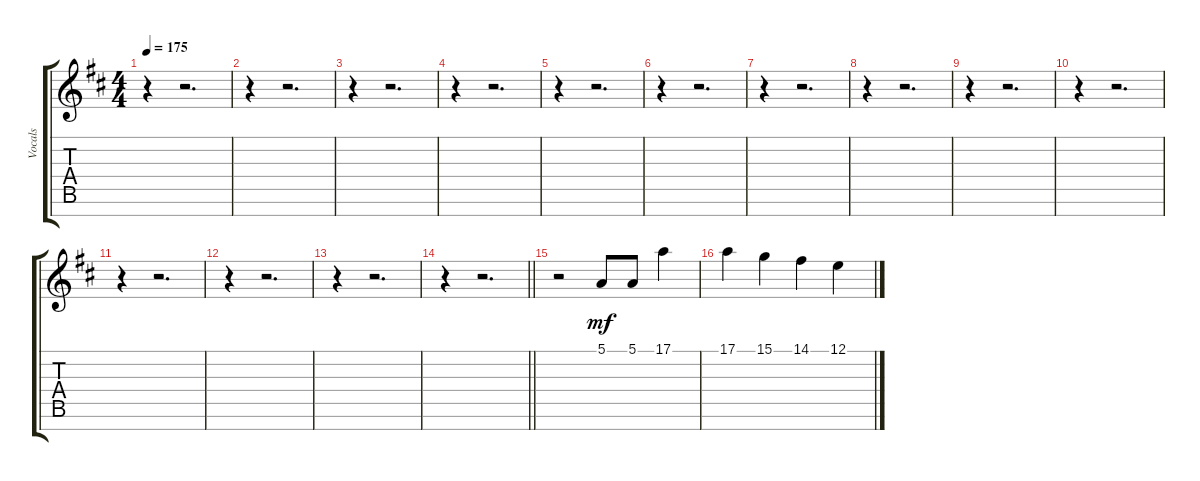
\track ("Vocals" "Vocals") {instrument flute}
\staff {score tabs}
\tuning (E4 B3 G3 D3 A2 E2 B1) {hide}
\ts (4 4)
\tempo 175
\clef g2
\ks d
r.4{dy mf} r.2{d} |
r.4 r.2{d} |
r.4 r.2{d} |
r.4 r.2{d} |
r.4 r.2{d} |
r.4 r.2{d} |
r.4 r.2{d} |
r.4 r.2{d} |
r.4 r.2{d} |
r.4 r.2{d} |
r.4 r.2{d} |
r.4 r.2{d} |
r.4 r.2{d} |
\barLineRight lightlight
r.4 r.2{d} |
r.2 5.1.8 5.1.8 17.1.4 |
17.1.4 15.1.4 14.1.4 12.1.4
